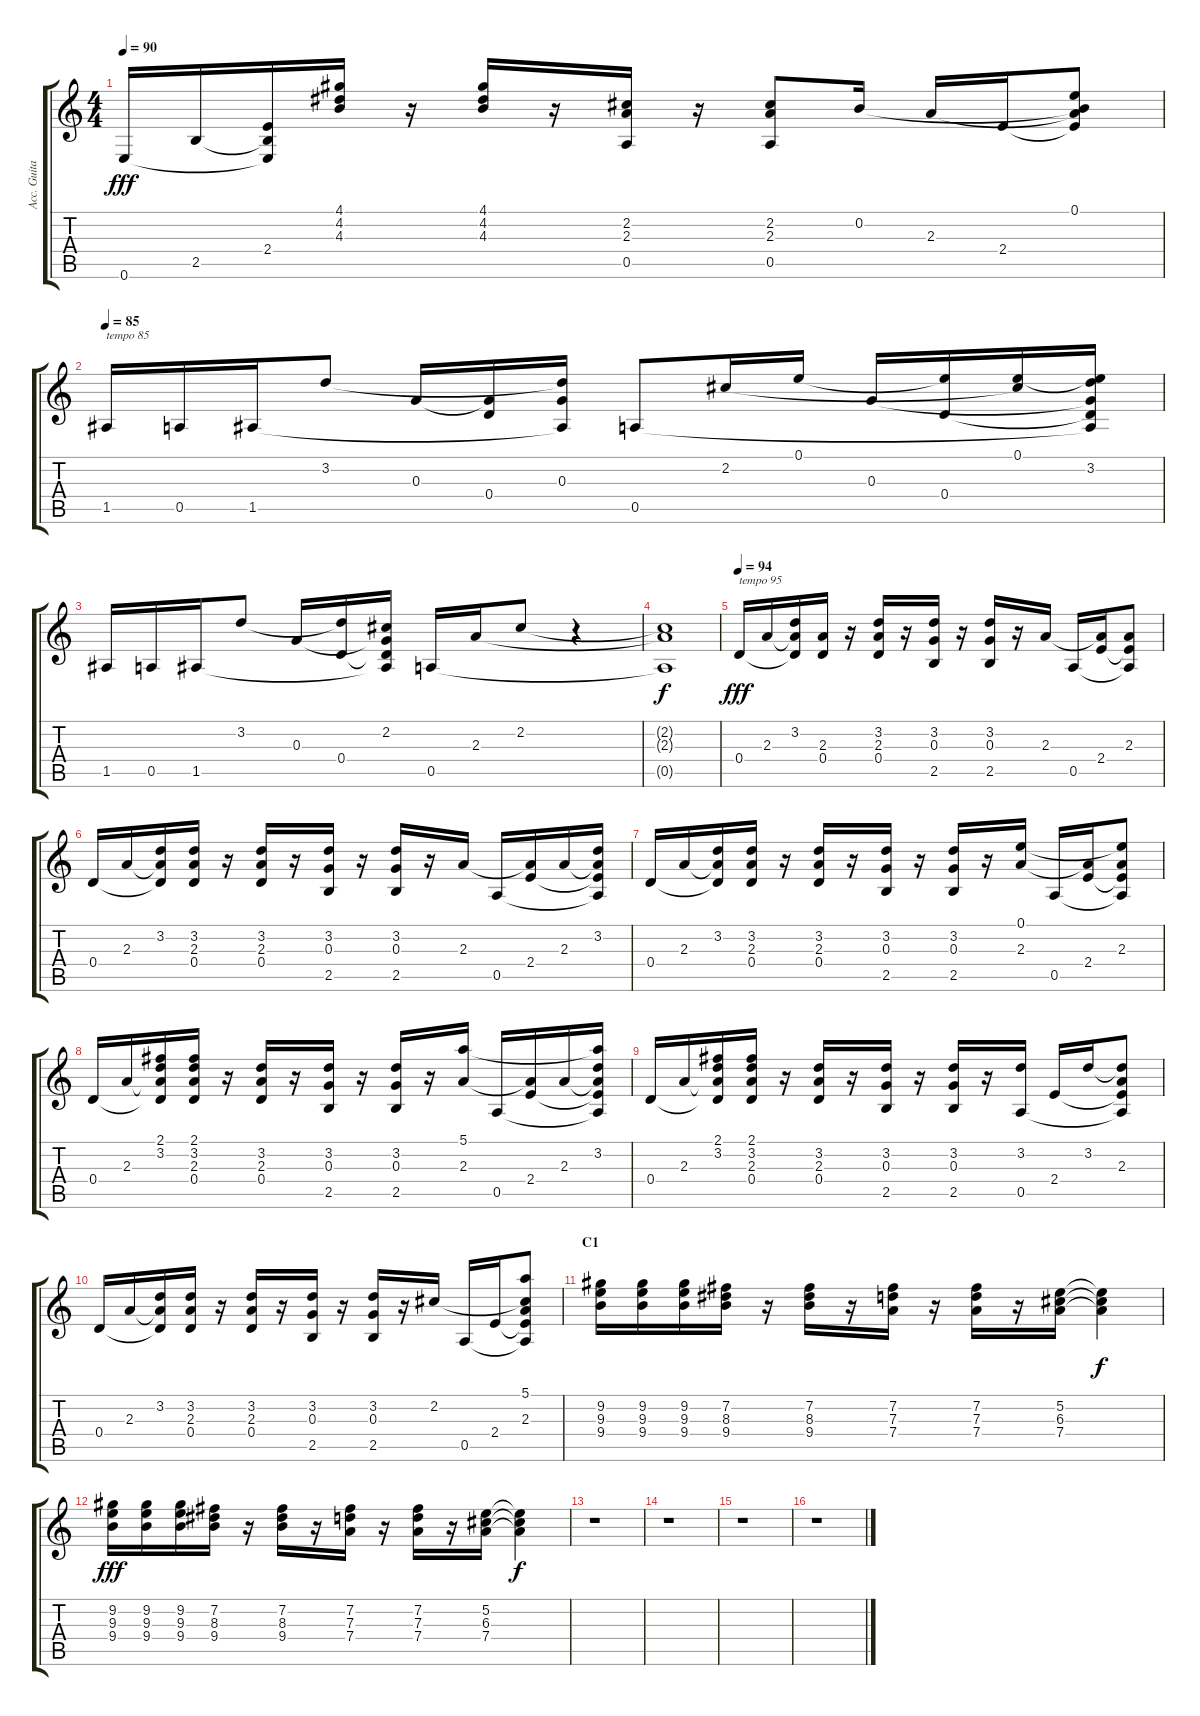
\track ("Acc. Guitar (right)" "Acc. Guita") {instrument acousticguitarnylon}
\staff {score tabs}
\tuning (E4 B3 G3 D3 A2 E2) {hide}
\ts (4 4)
\tempo 90
\clef g2
\ks c
0.6.16{dy fff} 2.5.16 (2.4 2.5{t} 0.6{t}).16 (4.1 4.2 4.3).16 r.16 (4.1 4.2 4.3).16 r.16 (2.2 2.3 0.5).16 r.16 (2.2 2.3 0.5).8 0.2.16 2.3.16 2.4.16 (0.1 0.2{t} 2.3{t} 2.4{t}).8 |
\tempo 85
1.5.16{txt "tempo 85"} 0.5.16 1.5.16 3.2.8 0.3.16 (0.3{t} 0.4).16 (3.2{t} 0.3 1.5{t}).16 0.5.8 2.2.16 0.1.16 0.3.16 (0.1{t} 0.4).16 (0.1 2.2{t}).16 (0.1{t} 3.2 0.3{t} 0.4{t} 0.5{t}).16 |
1.5.16 0.5.16 1.5.16 3.2.8 0.3.16 (3.2{t} 0.4).16 (2.2 0.3{t} 0.4{t} 1.5{t}).16 0.5.16 2.3.16 2.2.8 r.4 |
(2.2{t} 2.3{t} 0.5{t}).1{dy f} |
\tempo 94
0.4.16{txt "tempo 95" dy fff} 2.3.16 (3.2 2.3{t} 0.4{t}).16 (2.3 0.4).16 r.16 (3.2 2.3 0.4).16 r.16 (3.2 0.3 2.5).16 r.16 (3.2 0.3 2.5).16 r.16 2.3.16 0.5.16 (2.3{t} 2.4).16 (2.3 2.4{t} 0.5{t}).8 |
0.4.16 2.3.16 (3.2 2.3{t} 0.4{t}).16 (3.2 2.3 0.4).16 r.16 (3.2 2.3 0.4).16 r.16 (3.2 0.3 2.5).16 r.16 (3.2 0.3 2.5).16 r.16 2.3.16 0.5.16 (2.3{t} 2.4).16 2.3.16 (3.2 2.3{t} 2.4{t} 0.5{t}).16 |
0.4.16 2.3.16 (3.2 2.3{t} 0.4{t}).16 (3.2 2.3 0.4).16 r.16 (3.2 2.3 0.4).16 r.16 (3.2 0.3 2.5).16 r.16 (3.2 0.3 2.5).16 r.16 (0.1 2.3).16 0.5.16 (2.3{t} 2.4).16 (0.1{t} 2.3 2.4{t} 0.5{t}).8 |
0.4.16 2.3.16 (2.1 3.2 2.3{t} 0.4{t}).16 (2.1 3.2 2.3 0.4).16 r.16 (3.2 2.3 0.4).16 r.16 (3.2 0.3 2.5).16 r.16 (3.2 0.3 2.5).16 r.16 (5.1 2.3).16 0.5.16 (2.3{t} 2.4).16 2.3.16 (5.1{t} 3.2 2.3{t} 2.4{t} 0.5{t}).16 |
0.4.16 2.3.16 (2.1 3.2 2.3{t} 0.4{t}).16 (2.1 3.2 2.3 0.4).16 r.16 (3.2 2.3 0.4).16 r.16 (3.2 0.3 2.5).16 r.16 (3.2 0.3 2.5).16 r.16 (3.2 0.5).16 2.4.16 3.2.16 (3.2{t} 2.3 2.4{t} 0.5{t}).8 |
0.4.16 2.3.16 (3.2 2.3{t} 0.4{t}).16 (3.2 2.3 0.4).16 r.16 (3.2 2.3 0.4).16 r.16 (3.2 0.3 2.5).16 r.16 (3.2 0.3 2.5).16 r.16 2.2.16 0.5.16 2.4.16 (5.1 2.2{t} 2.3 2.4{t} 0.5{t}).8 |
\section ("" "C1")
(9.2 9.3 9.4).16 (9.2 9.3 9.4).16 (9.2 9.3 9.4).16 (7.2 8.3 9.4).16 r.16 (7.2 8.3 9.4).16 r.16 (7.2 7.3 7.4).16 r.16 (7.2 7.3 7.4).16 r.16 (5.2 6.3 7.4).16 (5.2{t} 6.3{t} 7.4{t}).4{dy f} |
(9.2 9.3 9.4).16{dy fff} (9.2 9.3 9.4).16 (9.2 9.3 9.4).16 (7.2 8.3 9.4).16 r.16 (7.2 8.3 9.4).16 r.16 (7.2 7.3 7.4).16 r.16 (7.2 7.3 7.4).16 r.16 (5.2 6.3 7.4).16 (5.2{t} 6.3{t} 7.4{t}).4{dy f} |
r.1 |
r.1 |
r.1 |
r.1
